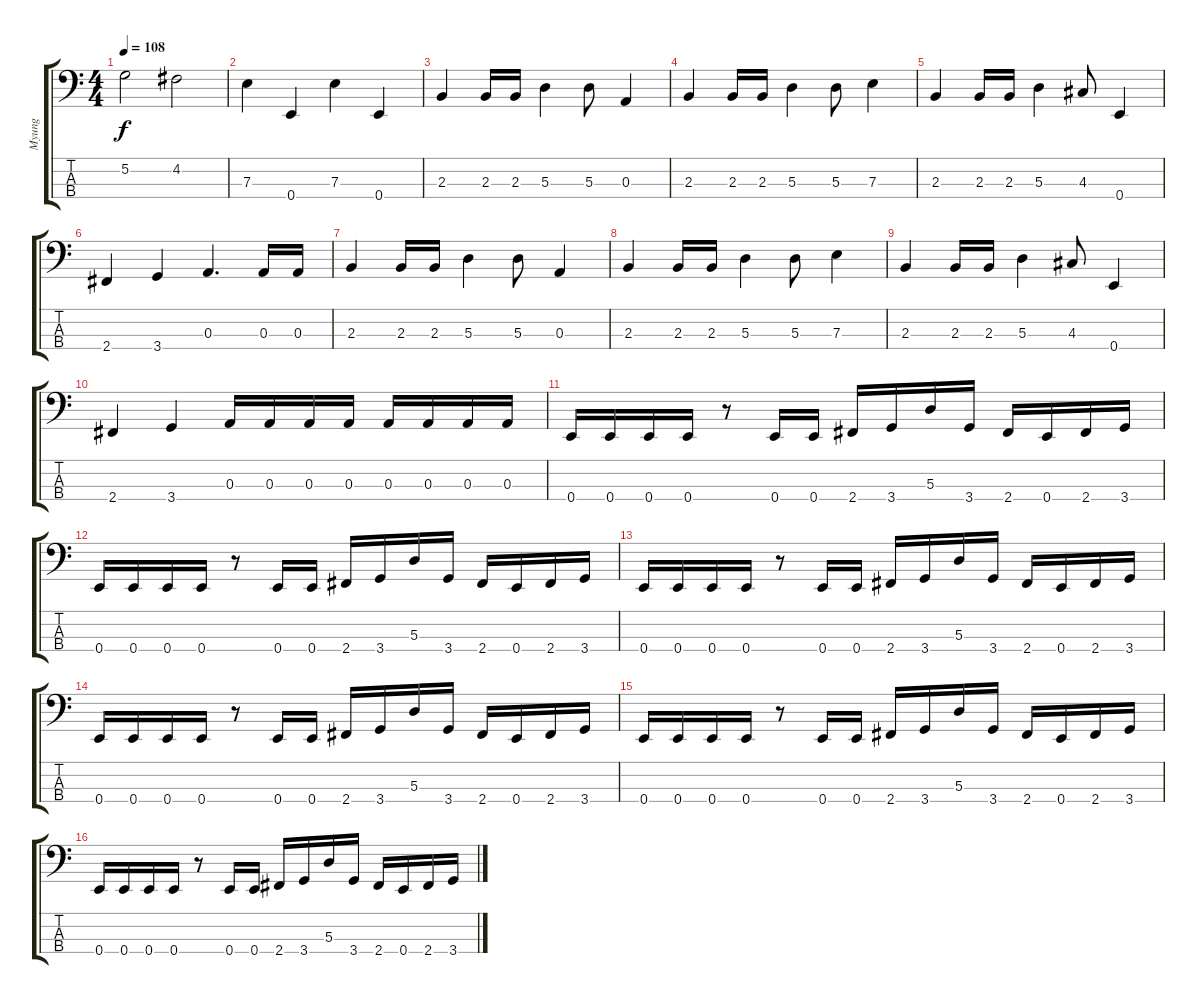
\track ("Myung" "Myung") {instrument electricbassfinger}
\staff {score tabs}
\tuning (G2 D2 A1 E1) {hide}
\ts (4 4)
\tempo 108
\clef f4
\ks c
5.2.2{dy f} 4.2.2 |
7.3.4 0.4.4 7.3.4 0.4.4 |
2.3.4 2.3.16 2.3.16 5.3.4 5.3.8 0.3.4 |
2.3.4 2.3.16 2.3.16 5.3.4 5.3.8 7.3.4 |
2.3.4 2.3.16 2.3.16 5.3.4 4.3.8 0.4.4 |
2.4.4 3.4.4 0.3.4{d} 0.3.16 0.3.16 |
2.3.4 2.3.16 2.3.16 5.3.4 5.3.8 0.3.4 |
2.3.4 2.3.16 2.3.16 5.3.4 5.3.8 7.3.4 |
2.3.4 2.3.16 2.3.16 5.3.4 4.3.8 0.4.4 |
2.4.4 3.4.4 0.3.16 0.3.16 0.3.16 0.3.16 0.3.16 0.3.16 0.3.16 0.3.16 |
0.4.16 0.4.16 0.4.16 0.4.16 r.8 0.4.16 0.4.16 2.4.16 3.4.16 5.3.16 3.4.16 2.4.16 0.4.16 2.4.16 3.4.16 |
0.4.16 0.4.16 0.4.16 0.4.16 r.8 0.4.16 0.4.16 2.4.16 3.4.16 5.3.16 3.4.16 2.4.16 0.4.16 2.4.16 3.4.16 |
0.4.16 0.4.16 0.4.16 0.4.16 r.8 0.4.16 0.4.16 2.4.16 3.4.16 5.3.16 3.4.16 2.4.16 0.4.16 2.4.16 3.4.16 |
0.4.16 0.4.16 0.4.16 0.4.16 r.8 0.4.16 0.4.16 2.4.16 3.4.16 5.3.16 3.4.16 2.4.16 0.4.16 2.4.16 3.4.16 |
0.4.16 0.4.16 0.4.16 0.4.16 r.8 0.4.16 0.4.16 2.4.16 3.4.16 5.3.16 3.4.16 2.4.16 0.4.16 2.4.16 3.4.16 |
0.4.16 0.4.16 0.4.16 0.4.16 r.8 0.4.16 0.4.16 2.4.16 3.4.16 5.3.16 3.4.16 2.4.16 0.4.16 2.4.16 3.4.16
